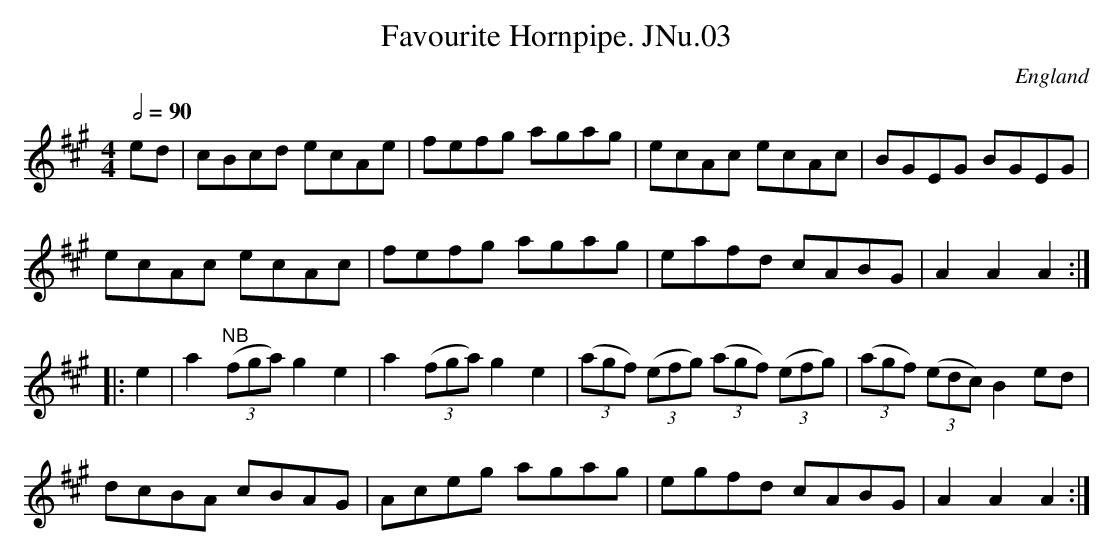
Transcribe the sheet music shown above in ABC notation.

X:1
T:Favourite Hornpipe. JNu.03
M:4/4
L:1/8
Q:1/2=90
O:England
K:A major
ed|cBcd ecAe|fefg agag|ecAc ecAc|BGEG BGEG|!
ecAc ecAc|fefg agag|eafd cABG|A2A2A2:|!
|:e2|a2 "NB" ((3fga) g2e2|a2 ((3fga) g2e2|\
((3agf) ((3efg) ((3agf) ((3efg) | ((3agf) ((3edc) B2ed|!
dcBA cBAG|Aceg agag|egfd cABG|A2A2A2:|
